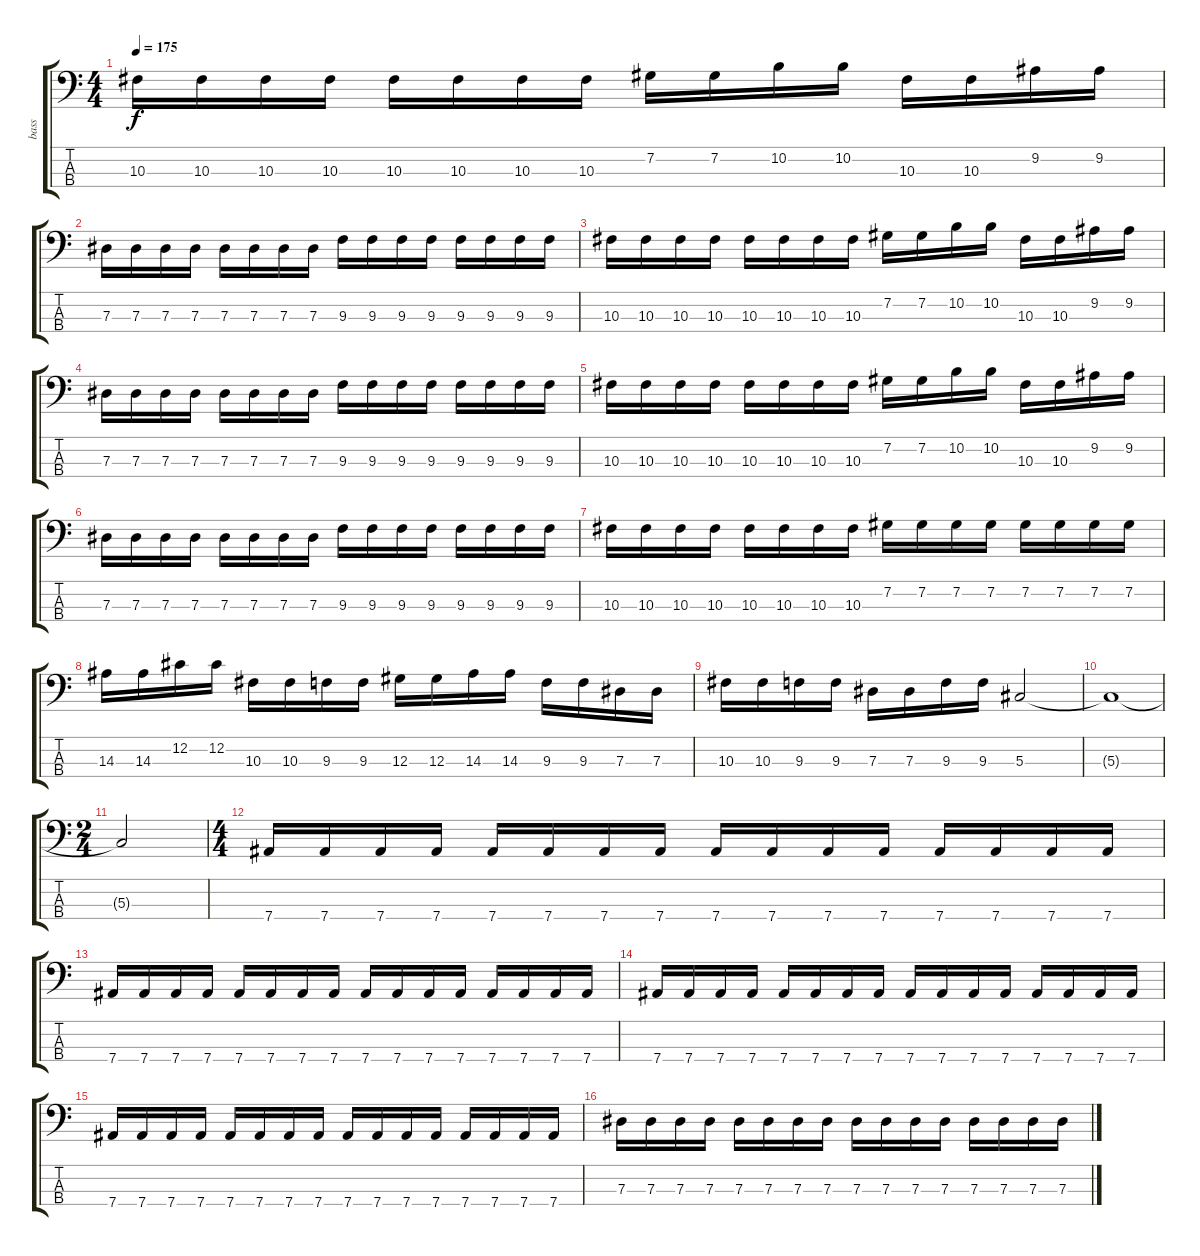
\track ("bass" "bass") {instrument electricbassfinger}
\staff {score tabs}
\tuning (Gb2 Db2 Ab1 Eb1) {hide}
\ts (4 4)
\tempo 175
\clef f4
\ks c
10.3.16{dy f} 10.3.16 10.3.16 10.3.16 10.3.16 10.3.16 10.3.16 10.3.16 7.2.16 7.2.16 10.2.16 10.2.16 10.3.16 10.3.16 9.2.16 9.2.16 |
7.3.16 7.3.16 7.3.16 7.3.16 7.3.16 7.3.16 7.3.16 7.3.16 9.3.16 9.3.16 9.3.16 9.3.16 9.3.16 9.3.16 9.3.16 9.3.16 |
10.3.16 10.3.16 10.3.16 10.3.16 10.3.16 10.3.16 10.3.16 10.3.16 7.2.16 7.2.16 10.2.16 10.2.16 10.3.16 10.3.16 9.2.16 9.2.16 |
7.3.16 7.3.16 7.3.16 7.3.16 7.3.16 7.3.16 7.3.16 7.3.16 9.3.16 9.3.16 9.3.16 9.3.16 9.3.16 9.3.16 9.3.16 9.3.16 |
10.3.16 10.3.16 10.3.16 10.3.16 10.3.16 10.3.16 10.3.16 10.3.16 7.2.16 7.2.16 10.2.16 10.2.16 10.3.16 10.3.16 9.2.16 9.2.16 |
7.3.16 7.3.16 7.3.16 7.3.16 7.3.16 7.3.16 7.3.16 7.3.16 9.3.16 9.3.16 9.3.16 9.3.16 9.3.16 9.3.16 9.3.16 9.3.16 |
10.3.16 10.3.16 10.3.16 10.3.16 10.3.16 10.3.16 10.3.16 10.3.16 7.2.16 7.2.16 7.2.16 7.2.16 7.2.16 7.2.16 7.2.16 7.2.16 |
14.3.16 14.3.16 12.2.16 12.2.16 10.3.16 10.3.16 9.3.16 9.3.16 12.3.16 12.3.16 14.3.16 14.3.16 9.3.16 9.3.16 7.3.16 7.3.16 |
10.3.16 10.3.16 9.3.16 9.3.16 7.3.16 7.3.16 9.3.16 9.3.16 5.3.2 |
5.3{t}.1 |
\ts (2 4)
5.3{t}.2 |
\ts (4 4)
7.4.16 7.4.16 7.4.16 7.4.16 7.4.16 7.4.16 7.4.16 7.4.16 7.4.16 7.4.16 7.4.16 7.4.16 7.4.16 7.4.16 7.4.16 7.4.16 |
7.4.16 7.4.16 7.4.16 7.4.16 7.4.16 7.4.16 7.4.16 7.4.16 7.4.16 7.4.16 7.4.16 7.4.16 7.4.16 7.4.16 7.4.16 7.4.16 |
7.4.16 7.4.16 7.4.16 7.4.16 7.4.16 7.4.16 7.4.16 7.4.16 7.4.16 7.4.16 7.4.16 7.4.16 7.4.16 7.4.16 7.4.16 7.4.16 |
7.4.16 7.4.16 7.4.16 7.4.16 7.4.16 7.4.16 7.4.16 7.4.16 7.4.16 7.4.16 7.4.16 7.4.16 7.4.16 7.4.16 7.4.16 7.4.16 |
7.3.16 7.3.16 7.3.16 7.3.16 7.3.16 7.3.16 7.3.16 7.3.16 7.3.16 7.3.16 7.3.16 7.3.16 7.3.16 7.3.16 7.3.16 7.3.16
